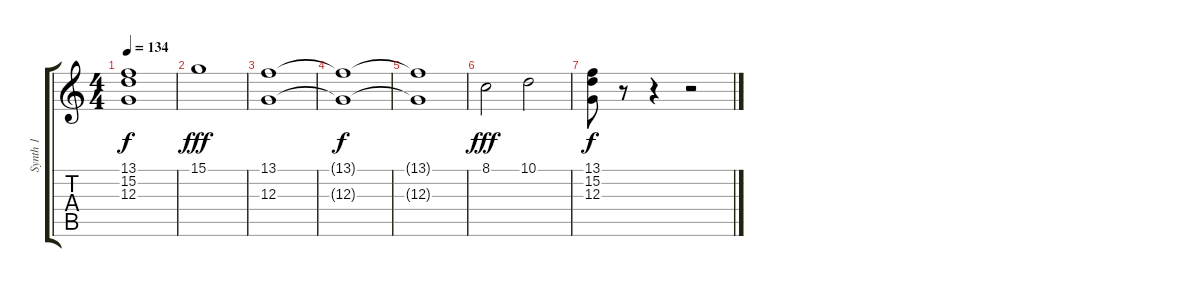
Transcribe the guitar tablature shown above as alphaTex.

\track ("Synth 1" "Synth 1") {instrument pad2warm}
\staff {score tabs}
\tuning (E4 B3 G3 D3 A2 E2) {hide}
\ts (4 4)
\tempo 134
\clef g2
\ks c
(13.1{t} 15.2{t} 12.3{t}).1{dy f} |
15.1.1{dy fff} |
(13.1 12.3).1 |
(13.1{t} 12.3{t}).1{dy f} |
(13.1{t} 12.3{t}).1 |
8.1.2{dy fff} 10.1.2 |
(13.1 15.2 12.3).8{dy f} r.8 r.4 r.2
